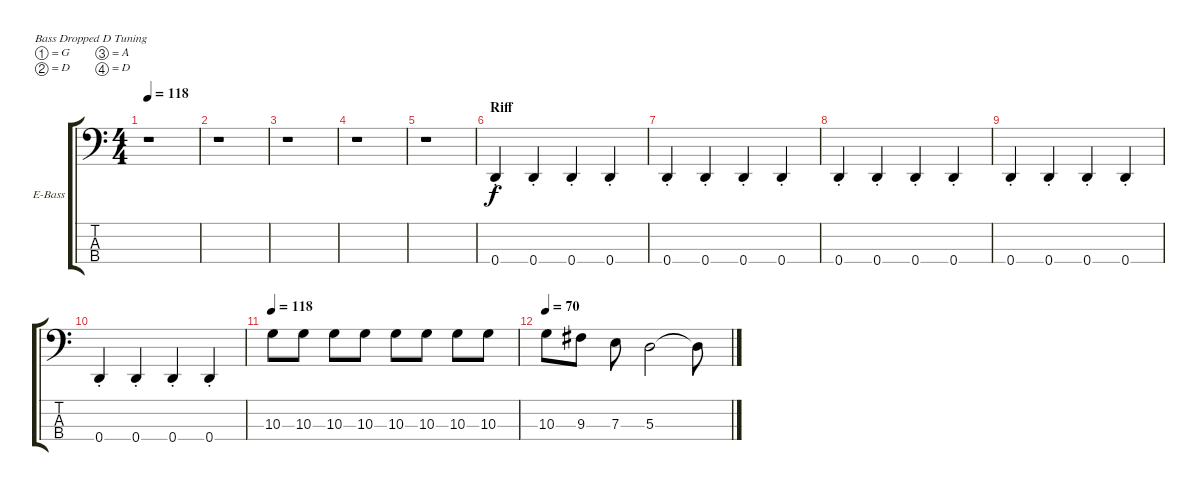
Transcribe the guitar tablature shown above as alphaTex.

\bracketExtendMode groupsimilarinstruments
\firstSystemTrackNameOrientation horizontal
\otherSystemsTrackNameOrientation horizontal
\track ("Bass" "E-Bass") {instrument electricbassfinger}
\staff {score tabs}
\tuning (G2 D2 A1 D1)
\ts (4 4)
\tempo 118
\clef f4
\ks c
r.1{dy f} |
r.1 |
r.1 |
r.1 |
r.1 |
\section ("" "Riff")
0.4{st}.4 0.4{st}.4 0.4{st}.4 0.4{st}.4 |
0.4{st}.4 0.4{st}.4 0.4{st}.4 0.4{st}.4 |
0.4{st}.4 0.4{st}.4 0.4{st}.4 0.4{st}.4 |
0.4{st}.4 0.4{st}.4 0.4{st}.4 0.4{st}.4 |
0.4{st}.4 0.4{st}.4 0.4{st}.4 0.4{st}.4 |
\tempo 118
10.3.8 10.3.8 10.3.8 10.3.8 10.3.8 10.3.8 10.3.8 10.3.8 |
\tempo 70
10.3.8 9.3.8 7.3.8 5.3.2 5.3{t}.8
